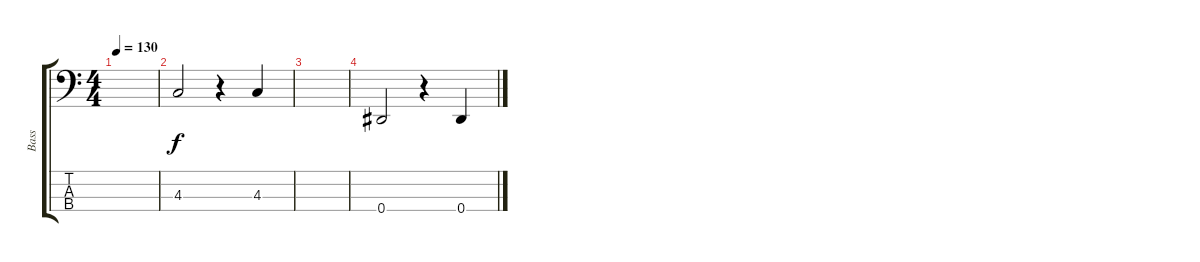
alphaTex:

\track ("Bass" "Bass") {instrument electricbassfinger}
\staff {score tabs}
\tuning (Gb2 Db2 Ab1 Eb1) {hide}
\ts (4 4)
\tempo 130
\clef f4
\ks c
|
4.3.2 r.4 4.3.4 |
|
0.4.2 r.4 0.4.4
